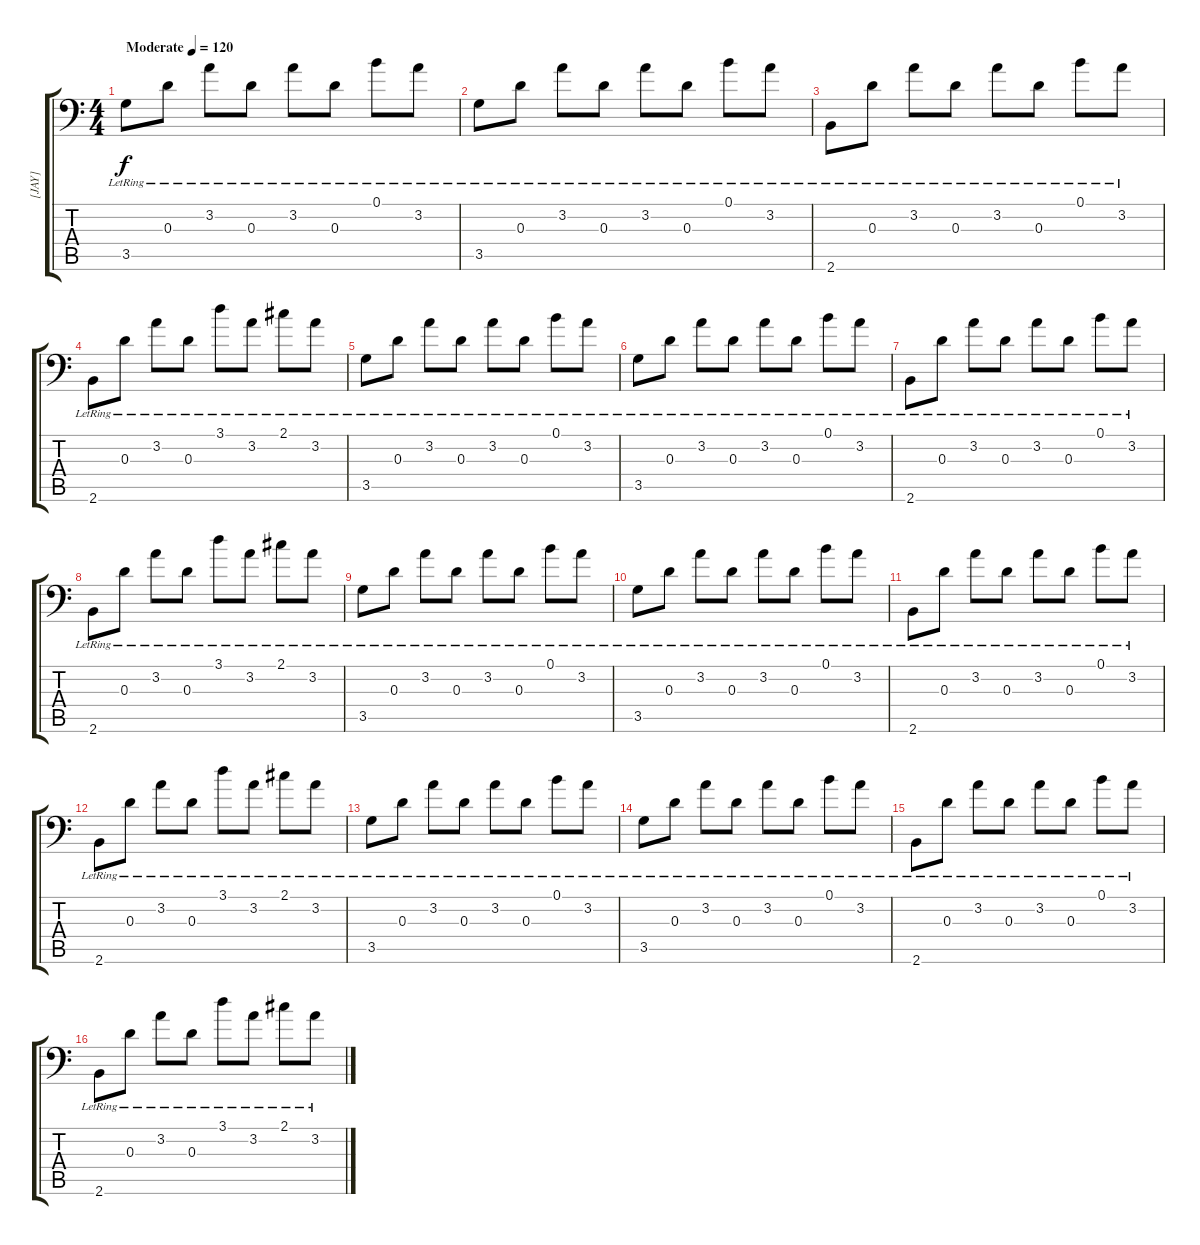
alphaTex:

\track ("[JAY]" "[JAY]") {instrument electricguitarclean}
\staff {score tabs}
\tuning (B3 Gb3 D3 A2 E2 A1) {hide}
\ts (4 4)
\tempo (120 "Moderate")
\clef f4
\ks c
3.5{lr}.8{dy f instrument electricguitarclean} 0.3{lr}.8 3.2{lr}.8 0.3{lr}.8 3.2{lr}.8 0.3{lr}.8 0.1{lr}.8 3.2{lr}.8 |
3.5{lr}.8 0.3{lr}.8 3.2{lr}.8 0.3{lr}.8 3.2{lr}.8 0.3{lr}.8 0.1{lr}.8 3.2{lr}.8 |
2.6{lr}.8 0.3{lr}.8 3.2{lr}.8 0.3{lr}.8 3.2{lr}.8 0.3{lr}.8 0.1{lr}.8 3.2{lr}.8 |
2.6{lr}.8 0.3{lr}.8 3.2{lr}.8 0.3{lr}.8 3.1{lr}.8 3.2{lr}.8 2.1{lr}.8 3.2{lr}.8 |
3.5{lr}.8 0.3{lr}.8 3.2{lr}.8 0.3{lr}.8 3.2{lr}.8 0.3{lr}.8 0.1{lr}.8 3.2{lr}.8 |
3.5{lr}.8 0.3{lr}.8 3.2{lr}.8 0.3{lr}.8 3.2{lr}.8 0.3{lr}.8 0.1{lr}.8 3.2{lr}.8 |
2.6{lr}.8 0.3{lr}.8 3.2{lr}.8 0.3{lr}.8 3.2{lr}.8 0.3{lr}.8 0.1{lr}.8 3.2{lr}.8 |
2.6{lr}.8 0.3{lr}.8 3.2{lr}.8 0.3{lr}.8 3.1{lr}.8 3.2{lr}.8 2.1{lr}.8 3.2{lr}.8 |
3.5{lr}.8 0.3{lr}.8 3.2{lr}.8 0.3{lr}.8 3.2{lr}.8 0.3{lr}.8 0.1{lr}.8 3.2{lr}.8 |
3.5{lr}.8 0.3{lr}.8 3.2{lr}.8 0.3{lr}.8 3.2{lr}.8 0.3{lr}.8 0.1{lr}.8 3.2{lr}.8 |
2.6{lr}.8 0.3{lr}.8 3.2{lr}.8 0.3{lr}.8 3.2{lr}.8 0.3{lr}.8 0.1{lr}.8 3.2{lr}.8 |
2.6{lr}.8 0.3{lr}.8 3.2{lr}.8 0.3{lr}.8 3.1{lr}.8 3.2{lr}.8 2.1{lr}.8 3.2{lr}.8 |
3.5{lr}.8 0.3{lr}.8 3.2{lr}.8 0.3{lr}.8 3.2{lr}.8 0.3{lr}.8 0.1{lr}.8 3.2{lr}.8 |
3.5{lr}.8 0.3{lr}.8 3.2{lr}.8 0.3{lr}.8 3.2{lr}.8 0.3{lr}.8 0.1{lr}.8 3.2{lr}.8 |
2.6{lr}.8 0.3{lr}.8 3.2{lr}.8 0.3{lr}.8 3.2{lr}.8 0.3{lr}.8 0.1{lr}.8 3.2{lr}.8 |
2.6{lr}.8 0.3{lr}.8 3.2{lr}.8 0.3{lr}.8 3.1{lr}.8 3.2{lr}.8 2.1{lr}.8 3.2{lr}.8
